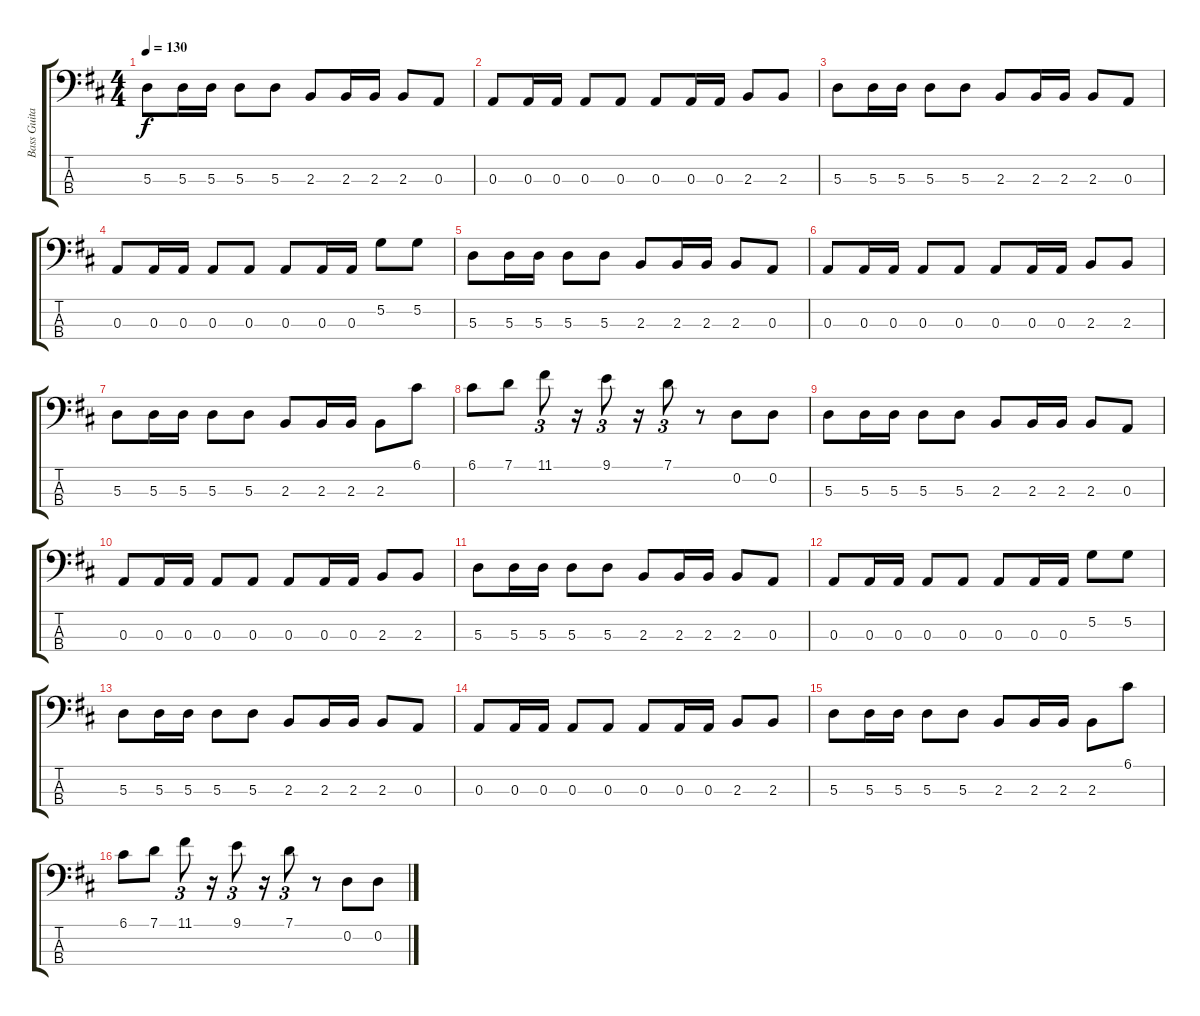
\track ("Bass Guitar" "Bass Guita") {instrument electricbasspick}
\staff {score tabs}
\tuning (G2 D2 A1 E1) {hide}
\ts (4 4)
\tempo 130
\clef f4
\ks d
5.3.8{dy f} 5.3.16 5.3.16 5.3.8 5.3.8 2.3.8 2.3.16 2.3.16 2.3.8 0.3.8 |
0.3.8 0.3.16 0.3.16 0.3.8 0.3.8 0.3.8 0.3.16 0.3.16 2.3.8 2.3.8 |
5.3.8 5.3.16 5.3.16 5.3.8 5.3.8 2.3.8 2.3.16 2.3.16 2.3.8 0.3.8 |
0.3.8 0.3.16 0.3.16 0.3.8 0.3.8 0.3.8 0.3.16 0.3.16 5.2.8 5.2.8 |
5.3.8 5.3.16 5.3.16 5.3.8 5.3.8 2.3.8 2.3.16 2.3.16 2.3.8 0.3.8 |
0.3.8 0.3.16 0.3.16 0.3.8 0.3.8 0.3.8 0.3.16 0.3.16 2.3.8 2.3.8 |
5.3.8 5.3.16 5.3.16 5.3.8 5.3.8 2.3.8 2.3.16 2.3.16 2.3.8 6.1.8 |
6.1.8 7.1.8 11.1.8{tu (3 2)} r.16 9.1.8{tu (3 2)} r.16 7.1.8{tu (3 2)} r.8 0.2.8 0.2.8 |
5.3.8 5.3.16 5.3.16 5.3.8 5.3.8 2.3.8 2.3.16 2.3.16 2.3.8 0.3.8 |
0.3.8 0.3.16 0.3.16 0.3.8 0.3.8 0.3.8 0.3.16 0.3.16 2.3.8 2.3.8 |
5.3.8 5.3.16 5.3.16 5.3.8 5.3.8 2.3.8 2.3.16 2.3.16 2.3.8 0.3.8 |
0.3.8 0.3.16 0.3.16 0.3.8 0.3.8 0.3.8 0.3.16 0.3.16 5.2.8 5.2.8 |
5.3.8 5.3.16 5.3.16 5.3.8 5.3.8 2.3.8 2.3.16 2.3.16 2.3.8 0.3.8 |
0.3.8 0.3.16 0.3.16 0.3.8 0.3.8 0.3.8 0.3.16 0.3.16 2.3.8 2.3.8 |
5.3.8 5.3.16 5.3.16 5.3.8 5.3.8 2.3.8 2.3.16 2.3.16 2.3.8 6.1.8 |
6.1.8 7.1.8 11.1.8{tu (3 2)} r.16 9.1.8{tu (3 2)} r.16 7.1.8{tu (3 2)} r.8 0.2.8 0.2.8
